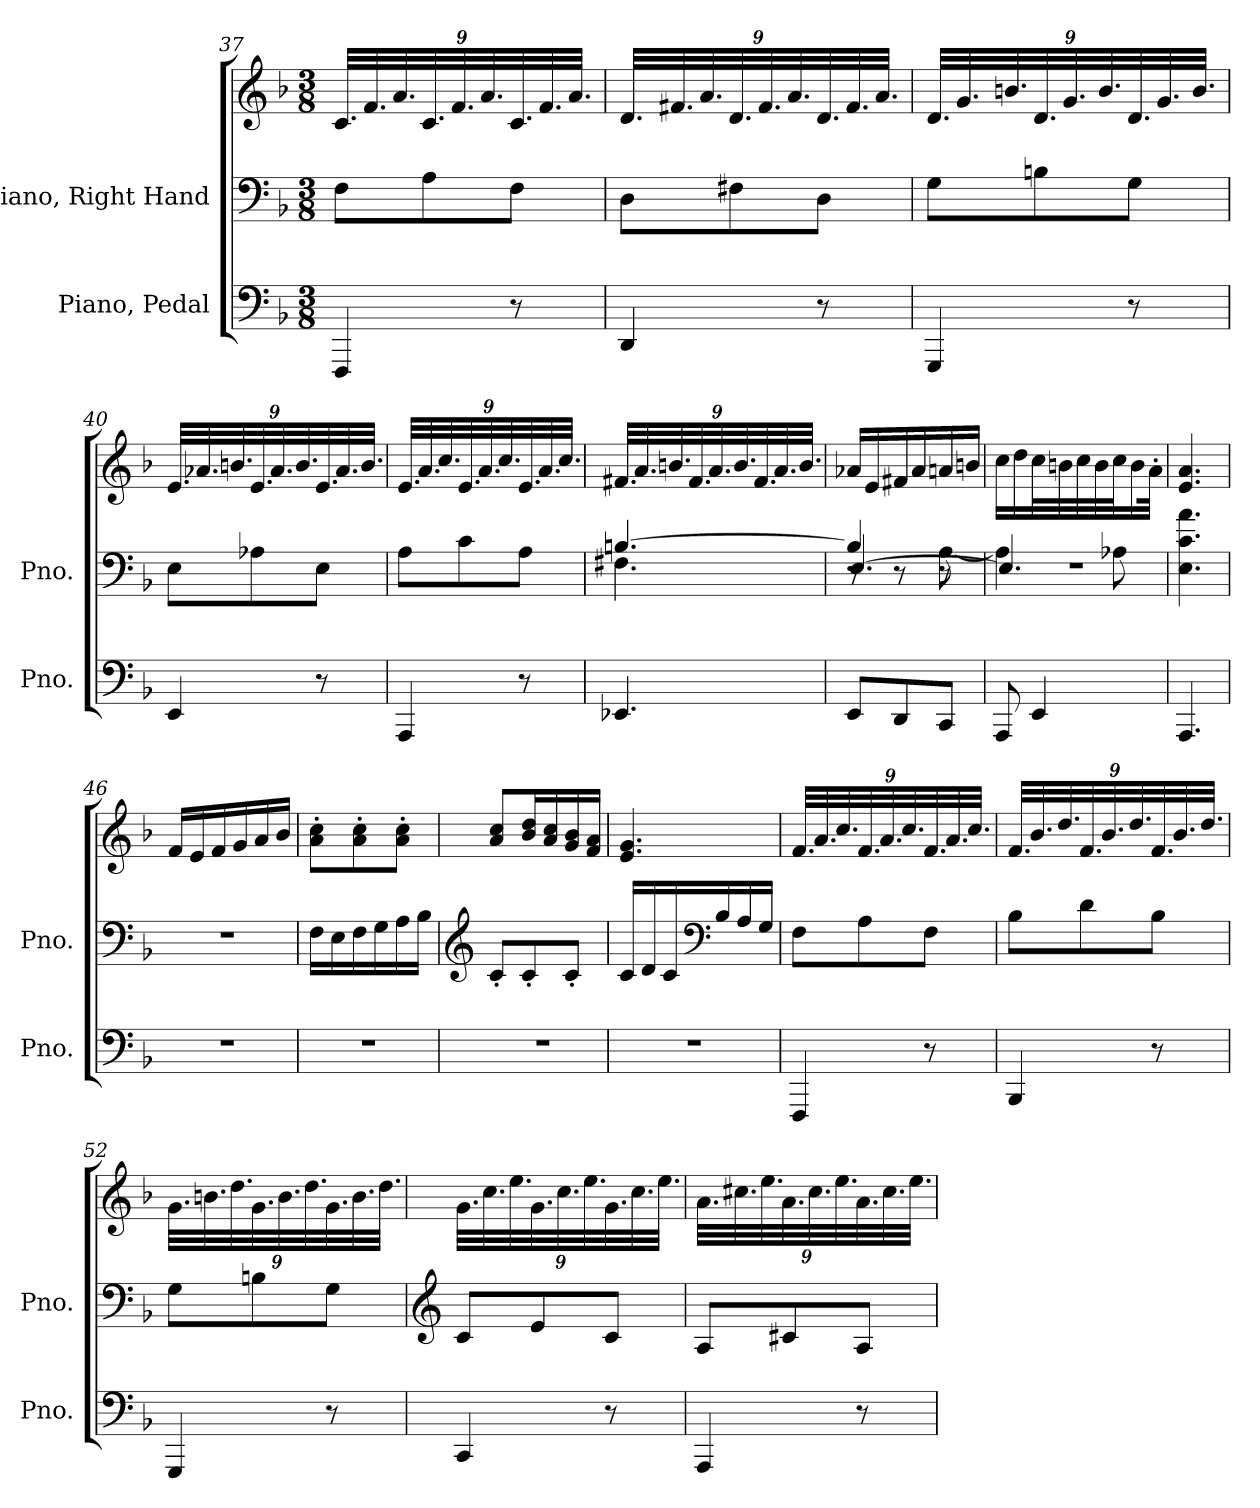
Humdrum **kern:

**kern	**kern	**kern
*part2	*part1	*part1
*staff3	*staff2	*staff1
*I"Piano, Pedal	*I"Piano, Right Hand	*
*I'Pno.	*I'Pno.	*
*clefF4	*clefF4	*clefG2
*k[b-]	*k[b-]	*k[b-]
*M3/8	*M3/8	*M3/8
*	*	*Xbrackettup
=37	=37	=37
4FFF/	8F\L	36.c/LLL
.	.	36.f/
.	.	36.a/
.	8A\	36.c/
.	.	36.f/
.	.	36.a/
8r	8F\J	36.c/
.	.	36.f/
.	.	36.a/JJJ
=38	=38	=38
4DD/	8D\L	36.d/LLL
.	.	36.f#X/
.	.	36.a/
.	8F#X\	36.d/
.	.	36.f#/
.	.	36.a/
8r	8D\J	36.d/
.	.	36.f#/
.	.	36.a/JJJ
!!LO:LB:g=z
=39	=39	=39
4GGG/	8G\L	36.d/LLL
.	.	36.g/
.	.	36.bn/
.	8Bn\	36.d/
.	.	36.g/
.	.	36.b/
8r	8G\J	36.d/
.	.	36.g/
.	.	36.b/JJJ
=40	=40	=40
4EE/	8E\L	36.e/LLL
.	.	36.a-X/
.	.	36.bn/
.	8A-X\	36.e/
.	.	36.a-/
.	.	36.b/
8r	8E\J	36.e/
.	.	36.a-/
.	.	36.b/JJJ
=41	=41	=41
4AAA/	8A\L	36.e/LLL
.	.	36.a/
.	.	36.cc/
.	8c\	36.e/
.	.	36.a/
.	.	36.cc/
8r	8A\J	36.e/
.	.	36.a/
.	.	36.cc/JJJ
!!LO:PB:g=z
=42	=42	=42
*	*^	*
4.EE-X/	[4.Bn/	4.F#X\	36.f#X/LLL
.	.	.	36.a/
.	.	.	36.bn/
.	.	.	36.f#/
.	.	.	36.a/
.	.	.	36.b/
.	.	.	36.f#/
.	.	.	36.a/
.	.	.	36.b/JJJ
=43	=43	=43	=43
*	*	*^	*
8EE/L	4B/]	8r	[4.E/	16a-X/LL
.	.	.	.	16e/
8DD/	.	8r	.	16f#X/
.	.	.	.	16a-/
8CC/J	8r	[8A\	.	16an/
.	.	.	.	16bn/JJ
=44	=44	=44	=44	=44
8AAA/	4.r	4A\]	4.E/]	16cc\LL
.	.	.	.	16dd\
4EE/	.	.	.	32cc\L
.	.	.	.	32bn\
.	.	.	.	32cc\
.	.	.	.	32b\
.	.	8A-X\	.	32cc\J
.	.	.	.	16b\
.	.	.	.	32a'\JJk
*	*v	*v	*v	*
=45	=45	=45
4.AAA/	4.E\ 4.c\ 4.a\	4.e/ 4.a/
!!LO:LB:g=z
=46	=46	=46
4.r	4.r	16f/LL
.	.	16e/
.	.	16f/
.	.	16g/
.	.	16a/
.	.	16b-/JJ
=47	=47	=47
4.r	16F\LL	8a\' 8cc\'L
.	16E\	.
.	16F\	8a\' 8cc\'
.	16G\	.
.	16A\	8a\' 8cc\'J
.	16B-\JJ	.
=48	=48	=48
*	*clefG2	*
4.r	8c'/L	8a/ 8cc/L
.	8c'/	16b-/ 16dd/L
.	.	16a/ 16cc/
.	8c'/J	16g/ 16b-/
.	.	16f/ 16a/JJ
=49	=49	=49
4.r	16c/LL	4.e/ 4.g/
.	16d/	.
.	16c/	.
*	*clefF4	*
.	16B-/	.
.	16A/	.
.	16G/JJ	.
=50	=50	=50
4FFF/	8F\L	36.f/LLL
.	.	36.a/
.	.	36.cc/
.	8A\	36.f/
.	.	36.a/
.	.	36.cc/
8r	8F\J	36.f/
.	.	36.a/
.	.	36.cc/JJJ
!!LO:LB:g=z
=51	=51	=51
4BBB-/	8B-\L	36.f/LLL
.	.	36.b-/
.	.	36.dd/
.	8d\	36.f/
.	.	36.b-/
.	.	36.dd/
8r	8B-\J	36.f/
.	.	36.b-/
.	.	36.dd/JJJ
=52	=52	=52
4GGG/	8G\L	36.g\LLL
.	.	36.bn\
.	.	36.dd\
.	8Bn\	36.g\
.	.	36.b\
.	.	36.dd\
8r	8G\J	36.g\
.	.	36.b\
.	.	36.dd\JJJ
=53	=53	=53
*	*clefG2	*
4CC/	8c/L	36.g\LLL
.	.	36.cc\
.	.	36.ee\
.	8e/	36.g\
.	.	36.cc\
.	.	36.ee\
8r	8c/J	36.g\
.	.	36.cc\
.	.	36.ee\JJJ
!!LO:LB:g=z
=54	=54	=54
4AAA/	8A/L	36.a\LLL
.	.	36.cc#X\
.	.	36.ee\
.	8c#X/	36.a\
.	.	36.cc#\
.	.	36.ee\
8r	8A/J	36.a\
.	.	36.cc#\
.	.	36.ee\JJJ
=	=	=
*-	*-	*-
